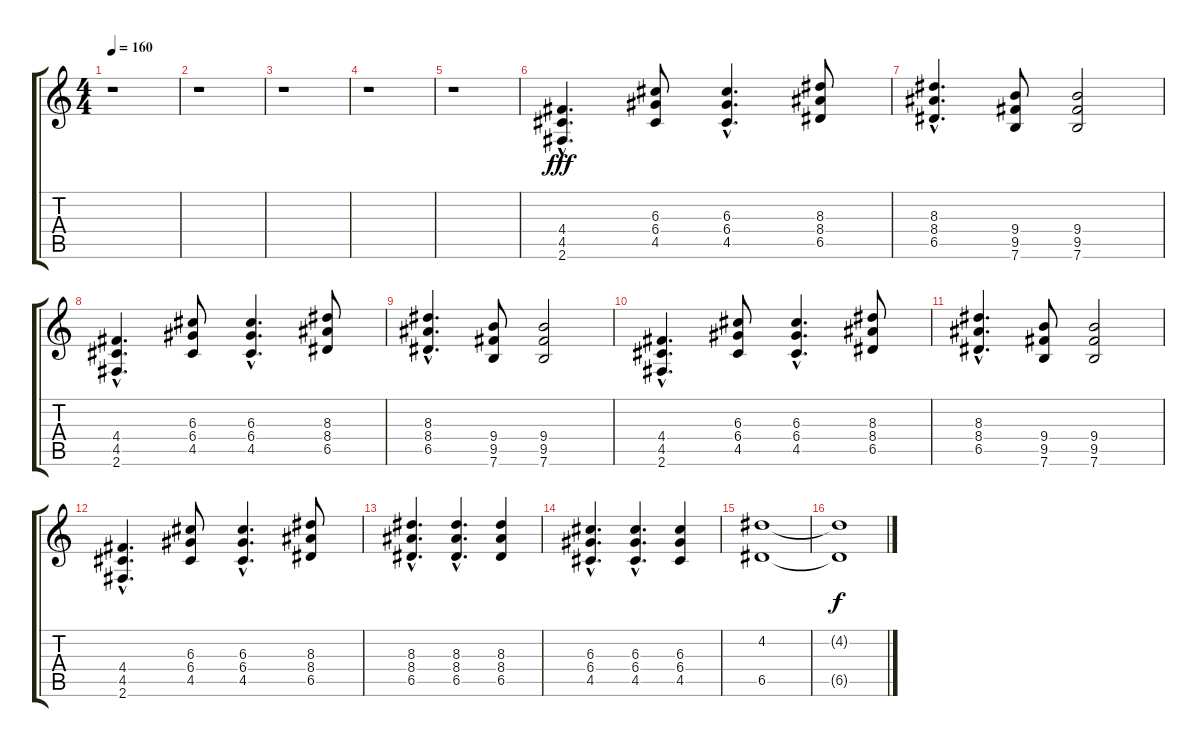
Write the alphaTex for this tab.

\track "" {instrument distortionguitar}
\staff {score tabs}
\tuning (E4 B3 G3 D3 A2 E2) {hide}
\ts (4 4)
\tempo 160
\clef g2
\ks c
r.1{dy f} |
r.1 |
r.1 |
r.1 |
r.1 |
(4.4{hac} 4.5{hac} 2.6{hac}).4{d dy fff} (6.3 6.4 4.5).8 (6.3{hac} 6.4{hac} 4.5{hac}).4{d} (8.3 8.4 6.5).8 |
(8.3{hac} 8.4{hac} 6.5{hac}).4{d} (9.4 9.5 7.6).8 (9.4 9.5 7.6).2 |
(4.4{hac} 4.5{hac} 2.6{hac}).4{d} (6.3 6.4 4.5).8 (6.3{hac} 6.4{hac} 4.5{hac}).4{d} (8.3 8.4 6.5).8 |
(8.3{hac} 8.4{hac} 6.5{hac}).4{d} (9.4 9.5 7.6).8 (9.4 9.5 7.6).2 |
(4.4{hac} 4.5{hac} 2.6{hac}).4{d} (6.3 6.4 4.5).8 (6.3{hac} 6.4{hac} 4.5{hac}).4{d} (8.3 8.4 6.5).8 |
(8.3{hac} 8.4{hac} 6.5{hac}).4{d} (9.4 9.5 7.6).8 (9.4 9.5 7.6).2 |
(4.4{hac} 4.5{hac} 2.6{hac}).4{d} (6.3 6.4 4.5).8 (6.3{hac} 6.4{hac} 4.5{hac}).4{d} (8.3 8.4 6.5).8 |
(8.3{hac} 8.4{hac} 6.5{hac}).4{d} (8.3{hac} 8.4{hac} 6.5{hac}).4{d} (8.3 8.4 6.5).4 |
(6.3{hac} 6.4{hac} 4.5{hac}).4{d} (6.3{hac} 6.4{hac} 4.5{hac}).4{d} (6.3 6.4 4.5).4 |
(4.2 6.5).1 |
(4.2{t} 6.5{t}).1{dy f}
